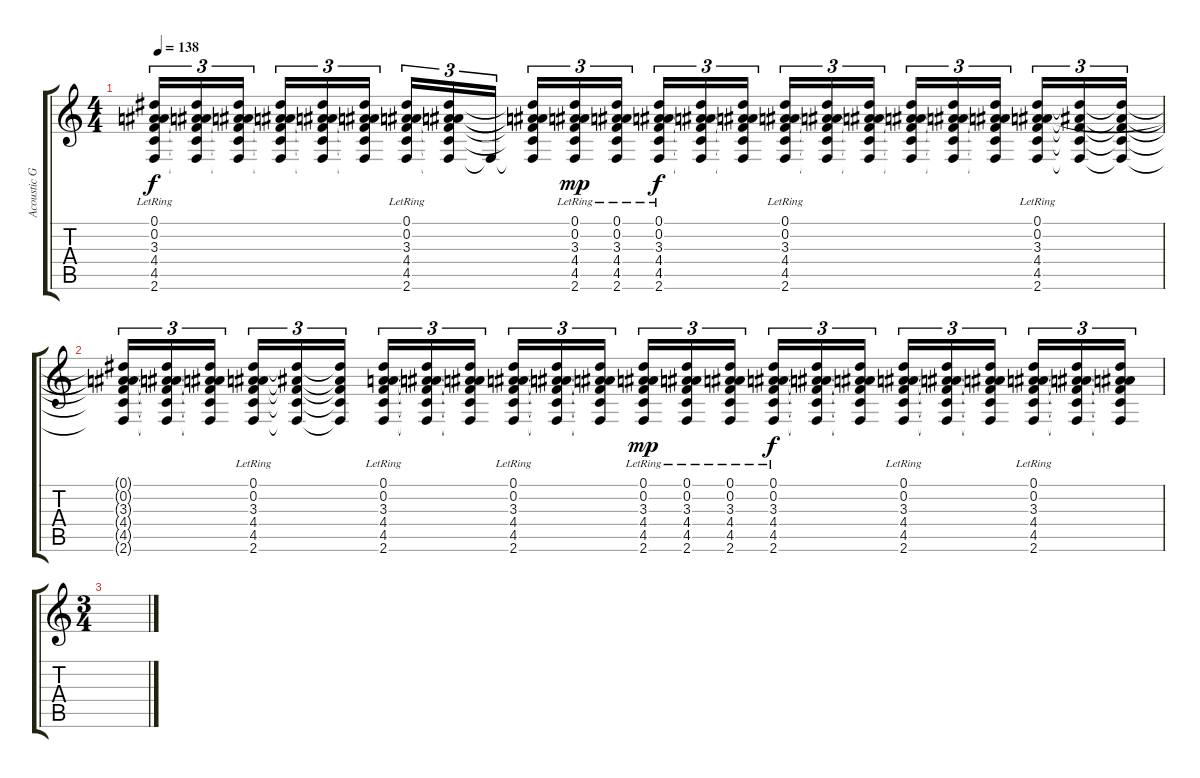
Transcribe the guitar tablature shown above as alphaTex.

\track ("Acoustic Guitar 1" "Acoustic G") {instrument acousticguitarsteel}
\staff {score tabs}
\tuning (Eb4 Bb3 Gb3 Db3 Ab2 Eb2) {hide}
\ts (4 4)
\tempo 138
\clef g2
\ks c
(0.1{lr} 0.2{lr} 3.3{lr} 4.4{lr} 4.5{lr} 2.6{lr}).16{tu (3 2) dy f} (0.1{t} 0.2{t} 3.3{t} 4.4{t} 4.5{t} 2.6{t}).16{tu (3 2)} (0.1{t} 0.2{t} 3.3{t} 4.4{t} 4.5{t} 2.6{t}).16{tu (3 2)} (0.1{t} 0.2{t} 3.3{t} 4.4{t} 4.5{t} 2.6{t}).16{tu (3 2)} (0.1{t} 0.2{t} 3.3{t} 4.4{t} 4.5{t} 2.6{t}).16{tu (3 2)} (0.1{t} 0.2{t} 3.3{t} 4.4{t} 4.5{t} 2.6{t}).16{tu (3 2)} (0.1{lr} 0.2{lr} 3.3{lr} 4.4{lr} 4.5{lr} 2.6{lr}).16{tu (3 2)} (0.1{t} 0.2{t} 3.3{t} 4.4{t} 4.5{t} 2.6{t}).16{tu (3 2)} 2.6{t}.16{tu (3 2)} (0.1{t} 0.2{t} 3.3{t} 4.4{t} 4.5{t} 2.6{t}).16{tu (3 2)} (0.1{lr} 0.2{lr} 3.3{lr} 4.4{lr} 4.5{lr} 2.6{lr}).16{tu (3 2) dy mp} (0.1{lr} 0.2{lr} 3.3{lr} 4.4{lr} 4.5{lr} 2.6{lr}).16{tu (3 2)} (0.1{lr} 0.2{lr} 3.3{lr} 4.4{lr} 4.5{lr} 2.6{lr}).16{tu (3 2) dy f} (0.1{t} 0.2{t} 3.3{t} 4.4{t} 4.5{t} 2.6{t}).16{tu (3 2)} (0.1{t} 0.2{t} 3.3{t} 4.4{t} 4.5{t} 2.6{t}).16{tu (3 2)} (0.1{lr} 0.2{lr} 3.3{lr} 4.4{lr} 4.5{lr} 2.6{lr}).16{tu (3 2)} (0.1{t} 0.2{t} 3.3{t} 4.4{t} 4.5{t} 2.6{t}).16{tu (3 2)} (0.1{t} 0.2{t} 3.3{t} 4.4{t} 4.5{t} 2.6{t}).16{tu (3 2)} (0.1{t} 0.2{t} 3.3{t} 4.4{t} 4.5{t} 2.6{t}).16{tu (3 2)} (0.1{t} 0.2{t} 3.3{t} 4.4{t} 4.5{t} 2.6{t}).16{tu (3 2)} (0.1{t} 0.2{t} 3.3{t} 4.4{t} 4.5{t} 2.6{t}).16{tu (3 2)} (0.1{lr} 0.2{lr} 3.3{lr} 4.4{lr} 4.5{lr} 2.6{lr}).16{tu (3 2)} (0.1{t} 0.2{t} 4.4{t} 4.5{t} 2.6{t}).16{tu (3 2)} (0.1{t} 0.2{t} 4.4{t} 4.5{t} 2.6{t}).16{tu (3 2)} |
(0.1{t} 0.2{t} 3.3{t} 4.4{t} 4.5{t} 2.6{t}).16{tu (3 2)} (0.1{t} 0.2{t} 3.3{t} 4.4{t} 4.5{t} 2.6{t}).16{tu (3 2)} (0.1{t} 0.2{t} 3.3{t} 4.4{t} 4.5{t} 2.6{t}).16{tu (3 2)} (0.1{lr} 0.2{lr} 3.3{lr} 4.4{lr} 4.5{lr} 2.6{lr}).16{tu (3 2)} (0.1{t} 0.2{t} 4.4{t} 4.5{t} 2.6{t}).16{tu (3 2)} (0.1{t} 0.2{t} 4.4{t} 4.5{t} 2.6{t}).16{tu (3 2)} (0.1{lr} 0.2{lr} 3.3{lr} 4.4{lr} 4.5{lr} 2.6{lr}).16{tu (3 2)} (0.1{t} 0.2{t} 3.3{t} 4.4{t} 4.5{t} 2.6{t}).16{tu (3 2)} (0.1{t} 0.2{t} 3.3{t} 4.4{t} 4.5{t} 2.6{t}).16{tu (3 2)} (0.1{lr} 0.2{lr} 3.3{lr} 4.4{lr} 4.5{lr} 2.6{lr}).16{tu (3 2)} (0.1{t} 0.2{t} 3.3{t} 4.4{t} 4.5{t} 2.6{t}).16{tu (3 2)} (0.1{t} 0.2{t} 3.3{t} 4.4{t} 4.5{t} 2.6{t}).16{tu (3 2)} (0.1{lr} 0.2{lr} 3.3{lr} 4.4{lr} 4.5{lr} 2.6{lr}).16{tu (3 2) dy mp} (0.1{lr} 0.2{lr} 3.3{lr} 4.4{lr} 4.5{lr} 2.6{lr}).16{tu (3 2)} (0.1{lr} 0.2{lr} 3.3{lr} 4.4{lr} 4.5{lr} 2.6{lr}).16{tu (3 2)} (0.1{lr} 0.2{lr} 3.3{lr} 4.4{lr} 4.5{lr} 2.6{lr}).16{tu (3 2) dy f} (0.1{t} 0.2{t} 3.3{t} 4.4{t} 4.5{t} 2.6{t}).16{tu (3 2)} (0.1{t} 0.2{t} 3.3{t} 4.4{t} 4.5{t} 2.6{t}).16{tu (3 2)} (0.1{lr} 0.2{lr} 3.3{lr} 4.4{lr} 4.5{lr} 2.6{lr}).16{tu (3 2)} (0.1{t} 0.2{t} 3.3{t} 4.4{t} 4.5{t} 2.6{t}).16{tu (3 2)} (0.1{t} 0.2{t} 3.3{t} 4.4{t} 4.5{t} 2.6{t}).16{tu (3 2)} (0.1{lr} 0.2{lr} 3.3{lr} 4.4{lr} 4.5{lr} 2.6{lr}).16{tu (3 2)} (0.1{t} 0.2{t} 3.3{t} 4.4{t} 4.5{t} 2.6{t}).16{tu (3 2)} (0.1{t} 0.2{t} 3.3{t} 4.4{t} 4.5{t} 2.6{t}).16{tu (3 2)} |
\ts (3 4)
